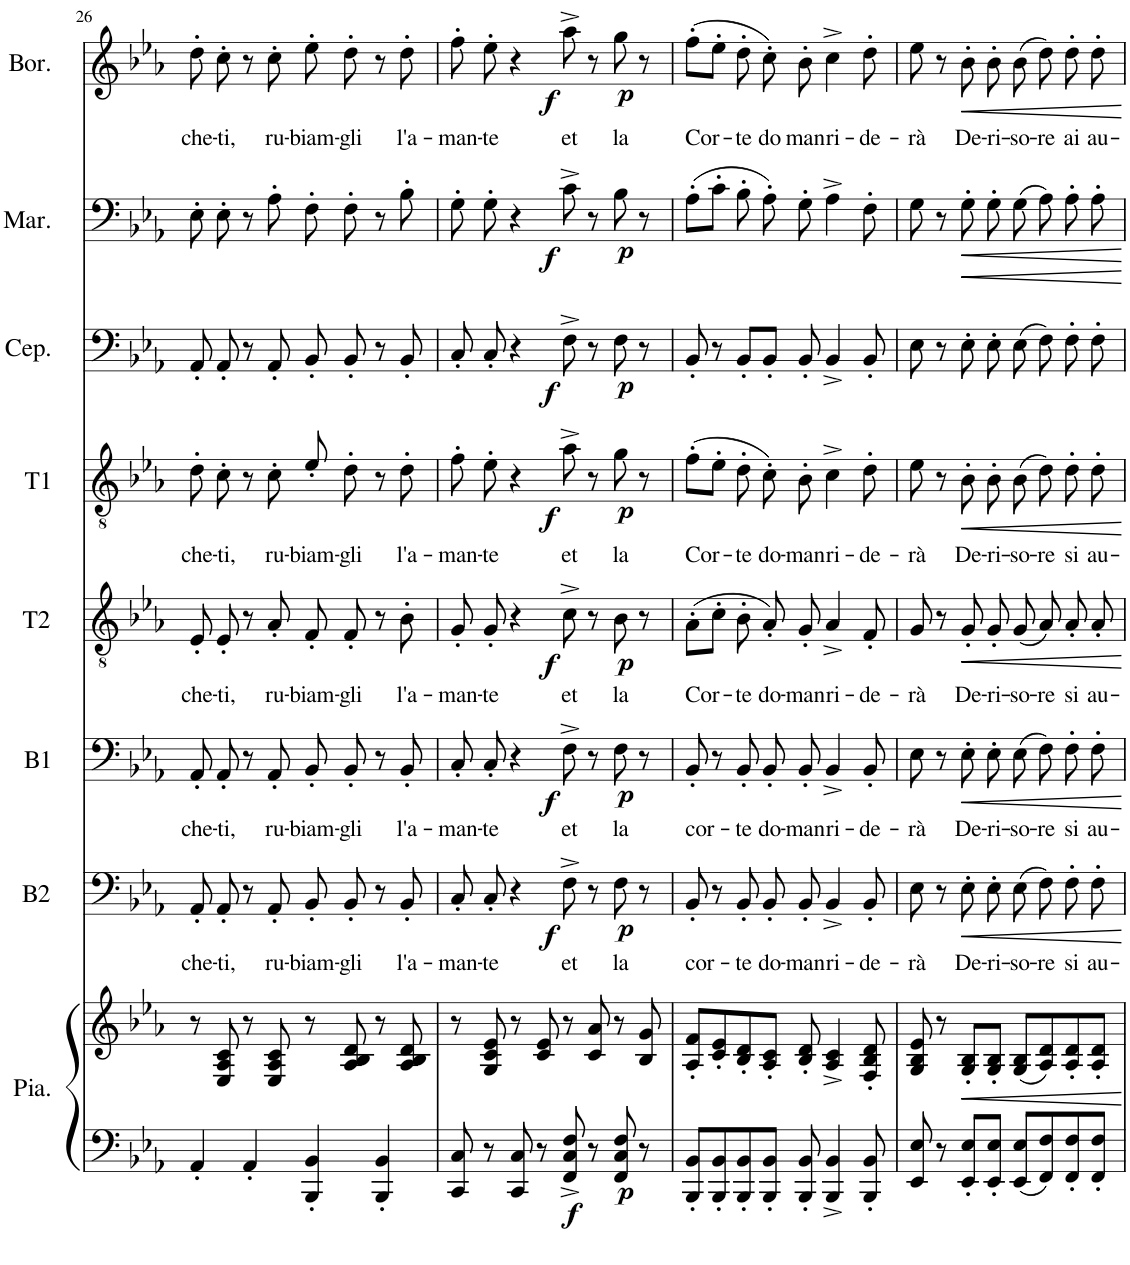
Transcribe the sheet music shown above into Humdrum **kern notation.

**kern	**kern	**dynam	**kern	**text	**dynam	**kern	**text	**dynam	**kern	**text	**dynam	**kern	**text	**dynam	**kern	**dynam	**kern	**dynam	**kern	**text	**dynam
*part8	*part8	*part8	*part7	*part7	*part7	*part6	*part6	*part6	*part5	*part5	*part5	*part4	*part4	*part4	*part3	*part3	*part2	*part2	*part1	*part1	*part1
*staff9	*staff8	*staff8/9	*staff7	*staff7	*staff7	*staff6	*staff6	*staff6	*staff5	*staff5	*staff5	*staff4	*staff4	*staff4	*staff3	*staff3	*staff2	*staff2	*staff1	*staff1	*staff1
*I"Piano	*	*	*I"Basse 2	*	*	*I"Basse 1	*	*	*I"Ténor 2	*	*	*I"Ténor 1	*	*	*I"Ceprano	*	*I"Marullo	*	*I"Borsa	*	*
*I'Pia.	*	*	*I'B2	*	*	*I'B1	*	*	*I'T2	*	*	*I'T1	*	*	*I'Cep.	*	*I'Mar.	*	*I'Bor.	*	*
!!LO:PB:g=z
*clefF4	*clefG2	*	*clefF4	*	*	*clefF4	*	*	*clefGv2	*	*	*clefGv2	*	*	*clefF4	*	*clefF4	*	*clefG2	*	*
*k[b-e-a-]	*k[b-e-a-]	*	*k[b-e-a-]	*	*	*k[b-e-a-]	*	*	*k[b-e-a-]	*	*	*k[b-e-a-]	*	*	*k[b-e-a-]	*	*k[b-e-a-]	*	*k[b-e-a-]	*	*
*M4/4	*M4/4	*	*M4/4	*	*	*M4/4	*	*	*M4/4	*	*	*M4/4	*	*	*M4/4	*	*M4/4	*	*M4/4	*	*
=26	=26	=26	=26	=26	=26	=26	=26	=26	=26	=26	=26	=26	=26	=26	=26	=26	=26	=26	=26	=26	=26
!	!	!	!	!LO:LY:b	!	!	!LO:LY:b	!	!	!LO:LY:b	!	!	!LO:LY:b	!	!	!	!	!	!	!LO:LY:b	!
4AA-'/	8r	.	8AA-'/L	che-	.	8AA-'/L	che-	.	8E-'/	che-	.	8d'\	che-	.	8AA-'/	.	8E-'\	.	8dd'\	che-	.
!	!	!	!	!LO:LY:b	!	!	!LO:LY:b	!	!	!LO:LY:b	!	!	!LO:LY:b	!	!	!	!	!	!	!LO:LY:b	!
.	8E-/ 8A-/ 8c/	.	8AA-'/J	-ti,	.	8AA-'/J	-ti,	.	8E-'/	-ti,	.	8c'\	-ti,	.	8AA-'/	.	8E-'\	.	8cc'\	-ti,	.
4AA-'/	8r	.	8r	.	.	8r	.	.	8r	.	.	8r	.	.	8r	.	8r	.	8r	.	.
!	!	!	!	!LO:LY:b	!	!	!LO:LY:b	!	!	!LO:LY:b	!	!	!LO:LY:b	!	!	!	!	!	!	!LO:LY:b	!
.	8E-/ 8A-/ 8c/	.	8AA-'/	ru-	.	8AA-'/	ru-	.	8A-'/	ru-	.	8c'\	ru-	.	8AA-'/	.	8A-'\	.	8cc'\	ru-	.
!	!	!	!	!LO:LY:b	!	!	!LO:LY:b	!	!	!LO:LY:b	!	!	!LO:LY:b	!	!	!	!	!	!	!LO:LY:b	!
4BBB-/' 4BB-/'	8r	.	8BB-'/L	-biam-	.	8BB-'/L	-biam-	.	8F'/	-biam-	.	8e-'/	-biam-	.	8BB-'/	.	8F'\	.	8ee-'\	-biam-	.
!	!	!	!	!LO:LY:b	!	!	!LO:LY:b	!	!	!LO:LY:b	!	!	!LO:LY:b	!	!	!	!	!	!	!LO:LY:b	!
.	8A-/ 8B-/ 8d/	.	8BB-'/J	-gli	.	8BB-'/J	-gli	.	8F'/	-gli	.	8d'\	-gli	.	8BB-'/	.	8F'\	.	8dd'\	-gli	.
4BBB-/' 4BB-/'	8r	.	8r	.	.	8r	.	.	8r	.	.	8r	.	.	8r	.	8r	.	8r	.	.
!	!	!	!	!LO:LY:b	!	!	!LO:LY:b	!	!	!LO:LY:b	!	!	!LO:LY:b	!	!	!	!	!	!	!LO:LY:b	!
.	8A-/ 8B-/ 8d/	.	8BB-'/	l'a-	.	8BB-'/	l'a-	.	8B-'\	l'a-	.	8d'\	l'a-	.	8BB-'/	.	8B-'\	.	8dd'\	l'a-	.
=27	=27	=27	=27	=27	=27	=27	=27	=27	=27	=27	=27	=27	=27	=27	=27	=27	=27	=27	=27	=27	=27
!	!	!	!	!LO:LY:b	!	!	!LO:LY:b	!	!	!LO:LY:b	!	!	!LO:LY:b	!	!	!	!	!	!	!LO:LY:b	!
8CC/ 8C/	8r	.	8C'/L	-man-	.	8C'/L	-man-	.	8G'/	-man-	.	8f'\	-man-	.	8C'/	.	8G'\	.	8ff'\	-man-	.
!	!	!	!	!LO:LY:b	!	!	!LO:LY:b	!	!	!LO:LY:b	!	!	!LO:LY:b	!	!	!	!	!	!	!LO:LY:b	!
8r	8G/ 8c/ 8e-/	.	8C'/J	-te	.	8C'/J	-te	.	8G'/	-te	.	8e-'\	-te	.	8C'/	.	8G'\	.	8ee-'\	-te	.
8CC/ 8C/	8r	.	4r	.	.	4r	.	.	4r	.	.	4r	.	.	4r	.	4r	.	4r	.	.
8r	8c/ 8e-/	.	.	.	.	.	.	.	.	.	.	.	.	.	.	.	.	.	.	.	.
!	!	!LO:DY:b=2	!	!LO:LY:b	!LO:DY:b	!	!LO:LY:b	!LO:DY:b	!	!LO:LY:b	!LO:DY:b	!	!LO:LY:b	!LO:DY:b	!	!LO:DY:b	!	!LO:DY:b	!	!LO:LY:b	!LO:DY:b
8FF/^ 8C/^ 8F/^	8r	f	8F^\	et	f	8F^\	et	f	8c^\	et	f	8a-^\	et	f	8F^\	f	8c^\	f	8aa-^\	et	f
8r	8c/ 8a-/	.	8r	.	.	8r	.	.	8r	.	.	8r	.	.	8r	.	8r	.	8r	.	.
!	!	!LO:DY:b=2	!	!LO:LY:b	!LO:DY:b	!	!LO:LY:b	!LO:DY:b	!	!LO:LY:b	!LO:DY:b	!	!LO:LY:b	!LO:DY:b	!	!LO:DY:b	!	!LO:DY:b	!	!LO:LY:b	!LO:DY:b
8FF/ 8C/ 8F/	8r	p	8F\	la	p	8F\	la	p	8B-\	la	p	8g\	la	p	8F\	p	8B-\	p	8gg\	la	p
8r	8B-/ 8g/	.	8r	.	.	8r	.	.	8r	.	.	8r	.	.	8r	.	8r	.	8r	.	.
=28	=28	=28	=28	=28	=28	=28	=28	=28	=28	=28	=28	=28	=28	=28	=28	=28	=28	=28	=28	=28	=28
!	!	!	!	!LO:LY:b	!	!	!LO:LY:b	!	!	!LO:LY:b	!	!	!LO:LY:b	!	!	!	!	!	!	!LO:LY:b	!
8BBB-/' 8BB-/'L	8A-/' 8f/'L	.	8BB-'/	cor-	.	8BB-'/	cor-	.	(8A-'\L	Cor-	.	(8f'\L	Cor-	.	8BB-'/	.	(8A-'\L	.	(8ff'\L	Cor-	.
8BBB-/' 8BB-/'	8c/' 8e-/'	.	8r	.	.	8r	.	.	8c'\J	.	.	8e-'\J	.	.	8r	.	8c'\J	.	8ee-'\J	.	.
!	!	!	!	!LO:LY:b	!	!	!LO:LY:b	!	!	!LO:LY:b	!	!	!LO:LY:b	!	!	!	!	!	!	!LO:LY:b	!
8BBB-/' 8BB-/'	8B-/' 8d/'	.	8BB-'/L	-te	.	8BB-'/L	-te	.	8B-'\	-te	.	8d'\	-te	.	8BB-'/L	.	8B-'\	.	8dd'\	-te	.
!	!	!	!	!LO:LY:b	!	!	!LO:LY:b	!	!	!LO:LY:b	!	!	!LO:LY:b	!	!	!	!	!	!	!LO:LY:b	!
8BBB-/' 8BB-/'J	8A-/' 8c/'J	.	8BB-'/J	do-	.	8BB-'/J	do-	.	8A-'/)	do-	.	8c'\)	do-	.	8BB-'/J	.	8A-'\)	.	8cc'\)	do	.
!	!	!	!	!LO:LY:b	!	!	!LO:LY:b	!	!	!LO:LY:b	!	!	!LO:LY:b	!	!	!	!	!	!	!LO:LY:b	!
8BBB-/' 8BB-/'	8B-/' 8d/'	.	8BB-'/	-man	.	8BB-'/	-man	.	8G'/	-man	.	8B-'\	-man	.	8BB-'/	.	8G'\	.	8b-'\	man	.
!	!	!	!	!LO:LY:b	!	!	!LO:LY:b	!	!	!LO:LY:b	!	!	!LO:LY:b	!	!	!	!	!	!	!LO:LY:b	!
4BBB-/^ 4BB-/^	4A-/^ 4c/^	.	4BB-^/	ri-	.	4BB-^/	ri-	.	4A-^/	ri-	.	4c^\	ri-	.	4BB-^/	.	4A-^\	.	4cc^\	ri-	.
!	!	!	!	!LO:LY:b	!	!	!LO:LY:b	!	!	!LO:LY:b	!	!	!LO:LY:b	!	!	!	!	!	!	!LO:LY:b	!
8BBB-/' 8BB-/'	8F/' 8B-/' 8d/'	.	8BB-'/	-de-	.	8BB-'/	-de-	.	8F'/	-de-	.	8d'\	-de-	.	8BB-'/	.	8F'\	.	8dd'\	-de-	.
=29	=29	=29	=29	=29	=29	=29	=29	=29	=29	=29	=29	=29	=29	=29	=29	=29	=29	=29	=29	=29	=29
!	!	!	!	!LO:LY:b	!	!	!LO:LY:b	!	!	!LO:LY:b	!	!	!LO:LY:b	!	!	!	!	!	!	!LO:LY:b	!
8EE-/ 8E-/	8G/ 8B-/ 8e-/	.	8E-\	-rà	.	8E-\	-rà	.	8G/	-rà	.	8e-\	-rà	.	8E-\	.	8G\	.	8ee-\	-rà	.
8r	8r	.	8r	.	.	8r	.	.	8r	.	.	8r	.	.	8r	.	8r	.	8r	.	.
!	!	!	!	!LO:LY:b	!	!	!LO:LY:b	!	!	!LO:LY:b	!	!	!LO:LY:b	!	!	!	!	!	!	!LO:LY:b	!
8EE-/' 8E-/'L	8G/' 8B-/'L	.	8E-'\L	De-	.	8E-'\L	De-	.	8G'/	De-	.	8B-'\	De-	.	8E-'\	.	8G'\	.	8b-'\	De-	.
!	!	!	!	!LO:LY:b	!	!	!LO:LY:b	!	!	!LO:LY:b	!	!	!LO:LY:b	!	!	!	!	!	!	!LO:LY:b	!
8EE-/' 8E-/'J	8G/' 8B-/'J	.	8E-'\J	-ri-	.	8E-'\J	-ri-	.	8G'/	-ri-	.	8B-'\	-ri-	.	8E-'\	.	8G'\	.	8b-'\	-ri-	.
!	!	!	!	!LO:LY:b	!	!	!LO:LY:b	!	!	!LO:LY:b	!	!	!LO:LY:b	!	!	!	!	!	!	!LO:LY:b	!
8EE-/ 8E-/L	(8G/ 8B-/L	.	(8E-\L	-so-	.	(8E-\L	-so-	.	(8G/	-so-	.	(8B-\	-so-	.	(8E-\	.	(8G\	.	(8b-\	-so-	.
!	!	!	!	!LO:LY:b	!	!	!LO:LY:b	!	!	!LO:LY:b	!	!	!LO:LY:b	!	!	!	!	!	!	!LO:LY:b	!
8FF/ 8F/	8A-/ 8d/)	.	8F\J)	-re	.	8F\J)	-re	.	8A-/)	-re	.	8d\)	-re	.	8F\)	.	8A-\)	.	8dd\)	-re	.
!	!	!	!	!LO:LY:b	!	!	!LO:LY:b	!	!	!LO:LY:b	!	!	!LO:LY:b	!	!	!	!	!	!	!LO:LY:b	!
8FF/' 8F/'	8A-/' 8d/'	.	8F'\L	si	.	8F'\L	si	.	8A-'/	si	.	8d'\	si	.	8F'\	.	8A-'\	.	8dd'\	ai	.
!	!	!	!	!LO:LY:b	!	!	!LO:LY:b	!	!	!LO:LY:b	!	!	!LO:LY:b	!	!	!	!	!	!	!LO:LY:b	!
8FF/' 8F/'J	8A-/' 8d/'J	.	8F'\J	au-	.	8F'\J	au-	.	8A-'/	au-	.	8d'\	au-	.	8F'\	.	8A-'\	.	8dd'\	au-	.
=	=	=	=	=	=	=	=	=	=	=	=	=	=	=	=	=	=	=	=	=	=
*-	*-	*-	*-	*-	*-	*-	*-	*-	*-	*-	*-	*-	*-	*-	*-	*-	*-	*-	*-	*-	*-
